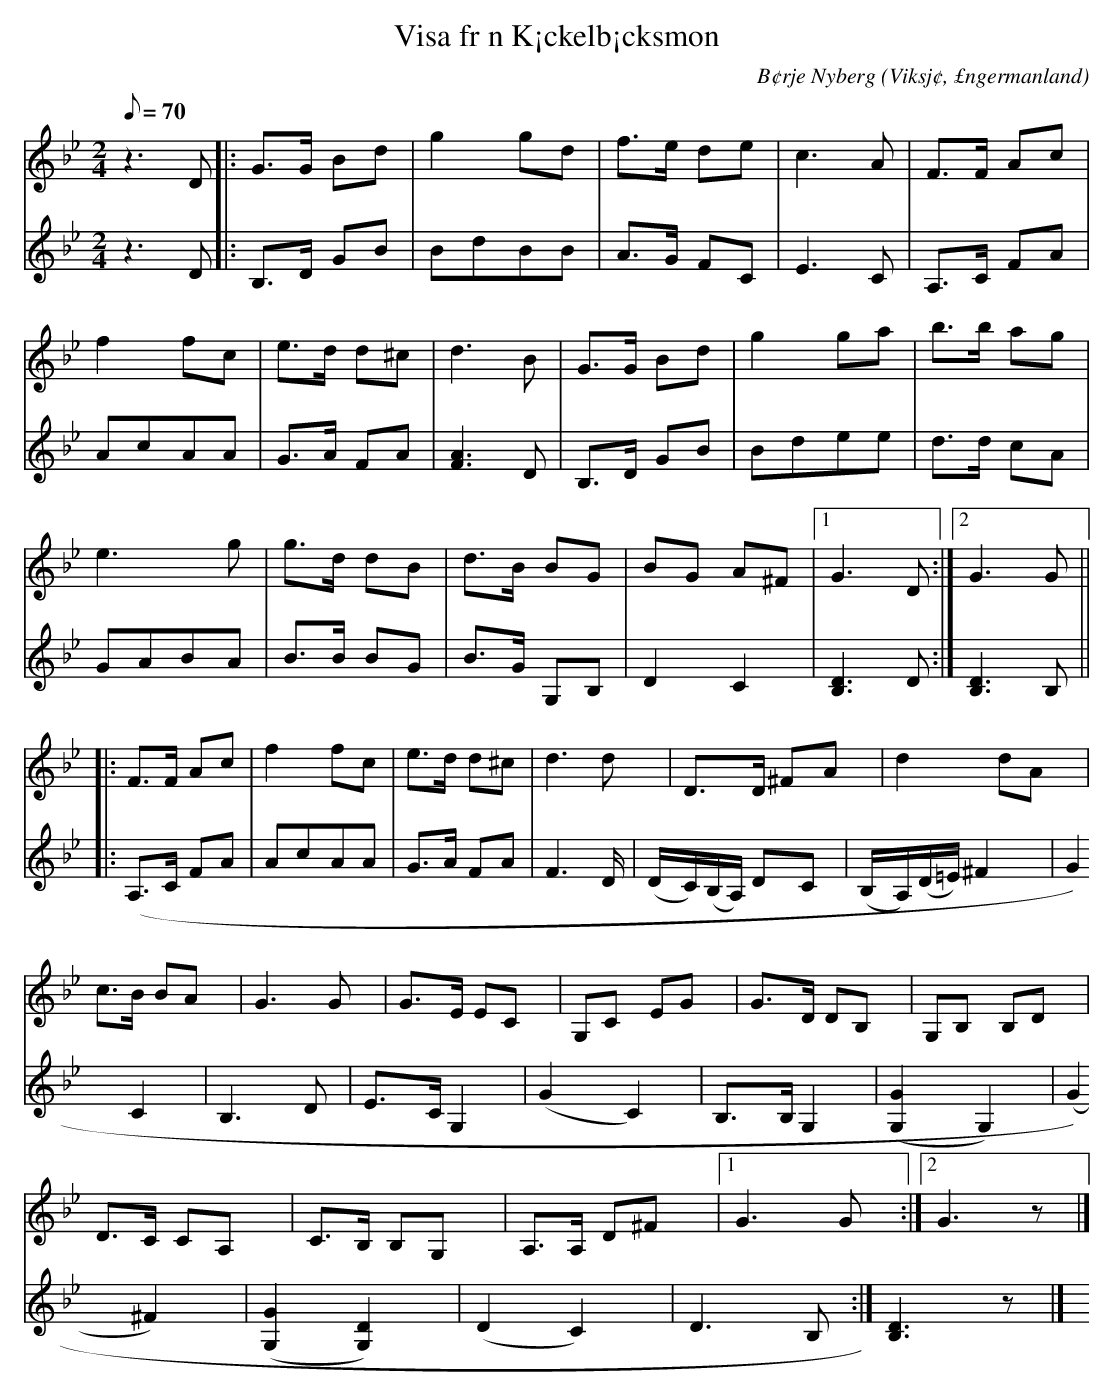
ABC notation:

X:1
T:Visa fr n K¡ckelb¡cksmon
C:B¢rje Nyberg
O:Viksj¢, £ngermanland
M:2/4
L:1/8
Q:70
K:Gm
V:1
z2> D2|: G>G Bd | g2 gd | f>e de | c2>A2 | F>F Ac |
f2 fc | e>d d^c | d2>B2 | G>G Bd |g2 ga | b>b ag |
e2> g2 | g>d dB |d>B BG |BG A^F |1 G2> D2 :|2 G2> G2 ||
|: F>F Ac | f2 fc | e>d d^c | d2>d2 | D>D ^FA | d2 dA |
c>B BA |G2> G2 | G>E EC | G,C EG | G>D DB, | G,B, B,D |
D>C CA, | C>B, B,G, | A,>A, D^F |1 G2> G2 :|2 G2> z2 |]
V:2
z2> D2 |: B,>D GB| BdBB | A>G FC | E2>C2 | A,>C FA |
AcAA | G>A FA | [A2F2]> D2 | B,>D GB | Bdee | d>d cA |
GABA | B>B BG | B>G G,B, | D2C2 | [D2B,2]> D2 :| [D2B,2]> B,2 ||
|: (A,>C FA | AcAA | G>A FA | F2>D | (D/2C/2)(B,/2A,/2) DC | (B,/2A,/2)(D/2=E/2) ^F2 |
G2 C2 | B,2> D2 | E>C G,2 |(G2 C2) | B,>B, G,2 | ([G,2G2] G,2) |
(G2 ^F2) | ([G2G,2] [D2G,2]) | (D2 C2) | D2> B,2 :| [D2B,2]> z2 |]
